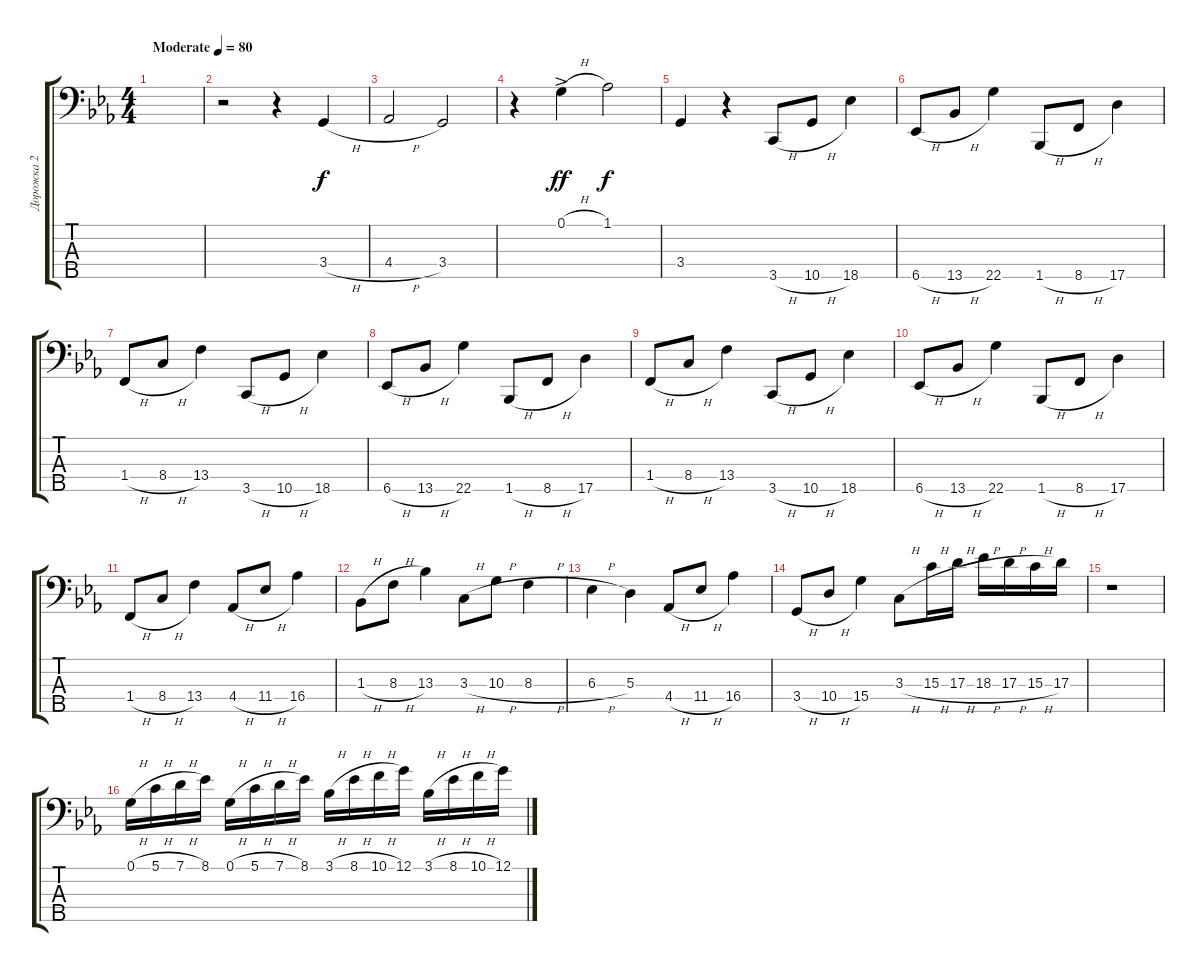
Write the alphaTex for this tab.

\track ("Дорожка 2" "Дорожка 2") {instrument electricbasspick}
\staff {score tabs}
\tuning (G2 D2 A1 E1 A0) {hide}
\ts (4 4)
\tempo (80 "Moderate")
\clef f4
\ks eb
|
r.2 r.4 3.4{h}.4 |
4.4{h}.2 3.4.2 |
r.4 0.1{h ac}.4{dy ff} 1.1.2{dy f} |
3.4.4 r.4 3.5{h}.8 10.5{h}.8 18.5.4 |
6.5{h}.8 13.5{h}.8 22.5.4 1.5{h}.8 8.5{h}.8 17.5.4 |
1.4{h}.8 8.4{h}.8 13.4.4 3.5{h}.8 10.5{h}.8 18.5.4 |
6.5{h}.8 13.5{h}.8 22.5.4 1.5{h}.8 8.5{h}.8 17.5.4 |
1.4{h}.8 8.4{h}.8 13.4.4 3.5{h}.8 10.5{h}.8 18.5.4 |
6.5{h}.8 13.5{h}.8 22.5.4 1.5{h}.8 8.5{h}.8 17.5.4 |
1.4{h}.8 8.4{h}.8 13.4.4 4.4{h}.8 11.4{h}.8 16.4.4 |
1.3{h}.8 8.3{h}.8 13.3.4 3.3{h}.8 10.3{h}.8 8.3{h}.4 |
6.3{h}.4 5.3.4 4.4{h}.8 11.4{h}.8 16.4.4 |
3.4{h}.8 10.4{h}.8 15.4.4 3.3{h}.8 15.3{h}.16 17.3{h}.16 18.3{h}.16 17.3{h}.16 15.3{h}.16 17.3.16 |
r.1 |
0.1{h}.16 5.1{h}.16 7.1{h}.16 8.1.16 0.1{h}.16 5.1{h}.16 7.1{h}.16 8.1.16 3.1{h}.16 8.1{h}.16 10.1{h}.16 12.1.16 3.1{h}.16 8.1{h}.16 10.1{h}.16 12.1.16
